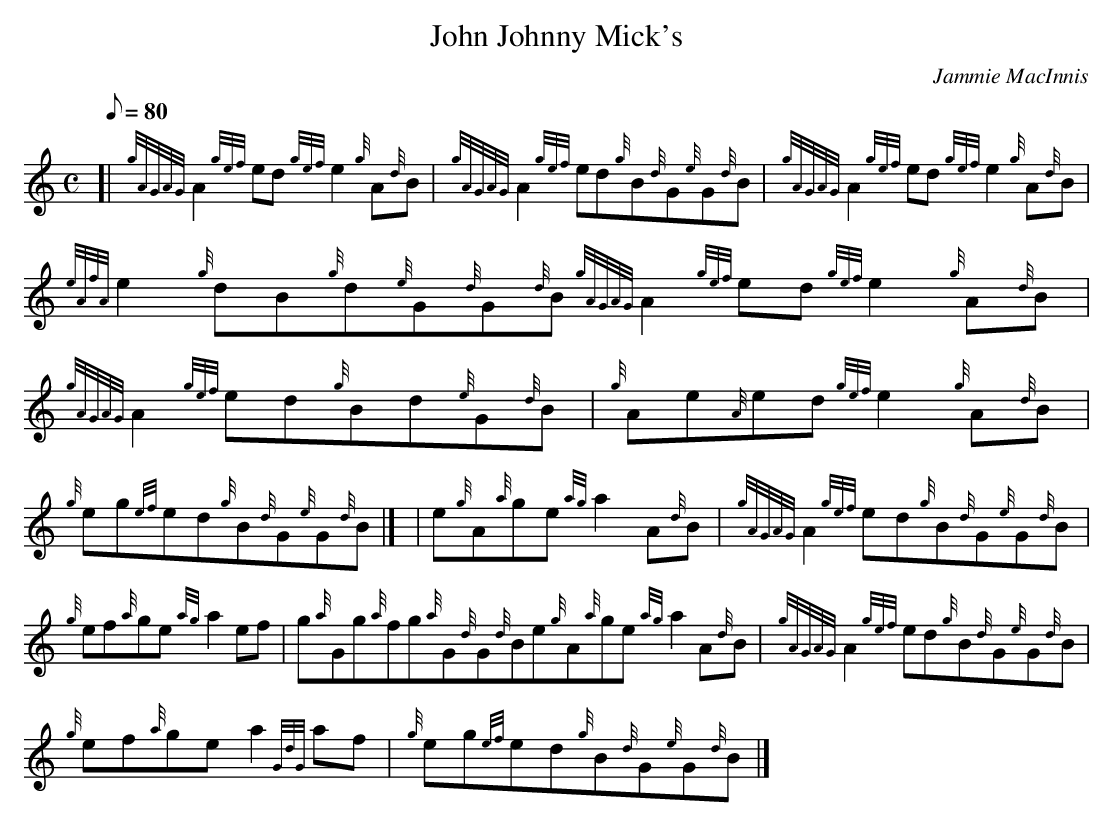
X:1
T:John Johnny Mick's
M:C
L:1/8
Q:80
C:Jammie MacInnis
K:HP
[| {gAGAG}A2{gef}ed{gef}e2{g}A{d}B | \
{gAGAG}A2{gef}ed{g}B{d}G{e}G{d}B | \
{gAGAG}A2{gef}ed{gef}e2{g}A{d}B |
{eAfA}e2{g}dB{g}d{e}G{d}G{d}B{gAGAG}A2{gef}ed{gef}e2{g}A{d}B | \
{gAGAG}A2{gef}ed{g}Bd{e}G{d}B | \
{g}Ae{A}ed{gef}e2{g}A{d}B |
{g}eg{ef}ed{g}B{d}G{e}G{d}B|] [ | \
e{g}A{a}ge{ag}a2A{d}B | \
{gAGAG}A2{gef}ed{g}B{d}G{e}G{d}B |
{g}ef{a}ge{ag}a2ef | \
g{a}Gg{a}fg{a}G{d}G{d}Be{g}A{a}ge{ag}a2A{d}B | \
{gAGAG}A2{gef}ed{g}B{d}G{e}G{d}B |
{g}ef{a}gea2{GdG}af | \
{g}eg{ef}ed{g}B{d}G{e}G{d}B|]
